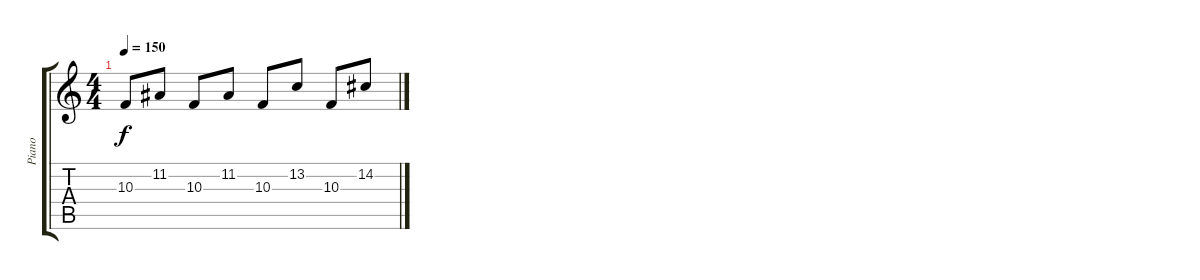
\track ("Piano" "Piano") {instrument honkytonkpiano}
\staff {score tabs}
\tuning (E4 B3 G3 D3 A2 E2) {hide}
\ts (4 4)
\tempo 150
\clef g2
\ks c
10.3.8{dy f} 11.2.8 10.3.8 11.2.8 10.3.8 13.2.8 10.3.8 14.2.8
